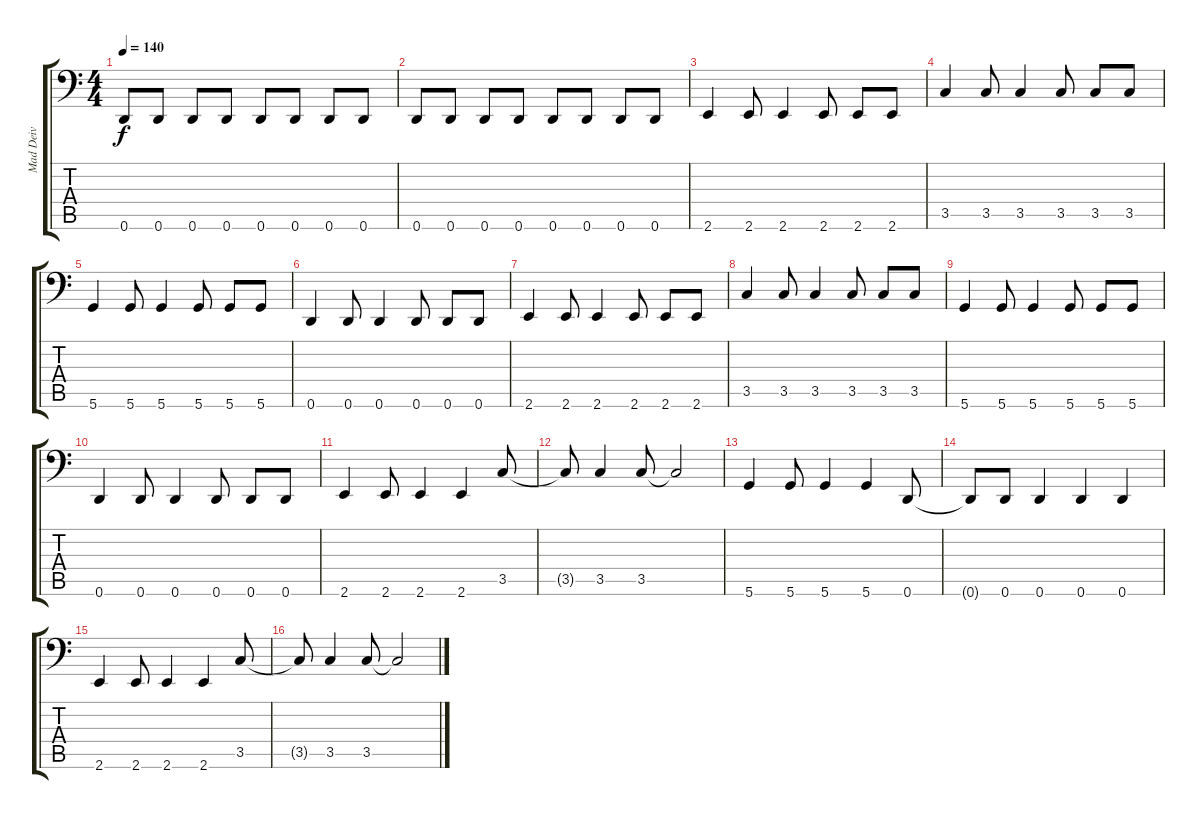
\track ("Mad Deiv" "Mad Deiv") {instrument electricbasspick}
\staff {score tabs}
\tuning (E3 B2 G2 D2 A1 D1) {hide}
\ts (4 4)
\tempo 140
\clef f4
\ks c
0.6.8{dy f} 0.6.8 0.6.8 0.6.8 0.6.8 0.6.8 0.6.8 0.6.8 |
0.6.8 0.6.8 0.6.8 0.6.8 0.6.8 0.6.8 0.6.8 0.6.8 |
2.6.4 2.6.8 2.6.4 2.6.8 2.6.8 2.6.8 |
3.5.4 3.5.8 3.5.4 3.5.8 3.5.8 3.5.8 |
5.6.4 5.6.8 5.6.4 5.6.8 5.6.8 5.6.8 |
0.6.4 0.6.8 0.6.4 0.6.8 0.6.8 0.6.8 |
2.6.4 2.6.8 2.6.4 2.6.8 2.6.8 2.6.8 |
3.5.4 3.5.8 3.5.4 3.5.8 3.5.8 3.5.8 |
5.6.4 5.6.8 5.6.4 5.6.8 5.6.8 5.6.8 |
0.6.4 0.6.8 0.6.4 0.6.8 0.6.8 0.6.8 |
2.6.4 2.6.8 2.6.4 2.6.4 3.5.8 |
3.5{t}.8 3.5.4 3.5.8 3.5{t}.2 |
5.6.4 5.6.8 5.6.4 5.6.4 0.6.8 |
0.6{t}.8 0.6.8 0.6.4 0.6.4 0.6.4 |
2.6.4 2.6.8 2.6.4 2.6.4 3.5.8 |
3.5{t}.8 3.5.4 3.5.8 3.5{t}.2
